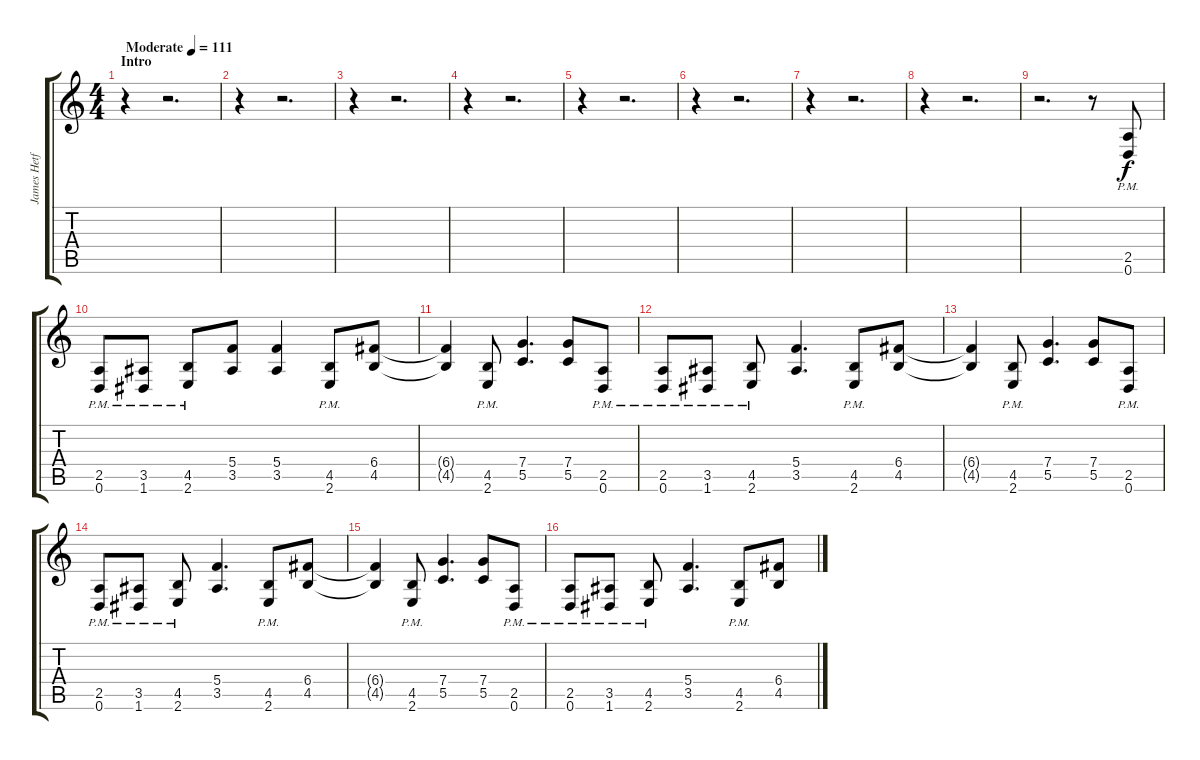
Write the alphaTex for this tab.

\track ("James Hetfield (Rhythm)" "James Hetf") {instrument distortionguitar}
\staff {score tabs}
\tuning (D4 A3 F3 C3 G2 D2) {hide}
\ts (4 4)
\section ("" "Intro")
\tempo (111 "Moderate")
\clef g2
\ks c
r.4{dy f instrument distortionguitar} r.2{d} |
r.4 r.2{d} |
r.4 r.2{d} |
r.4 r.2{d} |
r.4 r.2{d} |
r.4 r.2{d} |
r.4 r.2{d} |
r.4 r.2{d} |
r.2{d} r.8 (2.5{pm} 0.6{pm}).8 |
(2.5{pm} 0.6{pm}).8 (3.5{pm} 1.6{pm}).8 (4.5{pm} 2.6{pm}).8 (5.4 3.5).8 (5.4 3.5).4 (4.5{pm} 2.6{pm}).8 (6.4 4.5).8 |
(6.4{t} 4.5{t}).4 (4.5{pm} 2.6{pm}).8 (7.4 5.5).4{d} (7.4 5.5).8 (2.5{pm} 0.6{pm}).8 |
(2.5{pm} 0.6{pm}).8 (3.5{pm} 1.6{pm}).8 (4.5{pm} 2.6{pm}).8 (5.4 3.5).4{d} (4.5{pm} 2.6{pm}).8 (6.4 4.5).8 |
(6.4{t} 4.5{t}).4 (4.5{pm} 2.6{pm}).8 (7.4 5.5).4{d} (7.4 5.5).8 (2.5{pm} 0.6{pm}).8 |
(2.5{pm} 0.6{pm}).8 (3.5{pm} 1.6{pm}).8 (4.5{pm} 2.6{pm}).8 (5.4 3.5).4{d} (4.5{pm} 2.6{pm}).8 (6.4 4.5).8 |
(6.4{t} 4.5{t}).4 (4.5{pm} 2.6{pm}).8 (7.4 5.5).4{d} (7.4 5.5).8 (2.5{pm} 0.6{pm}).8 |
(2.5{pm} 0.6{pm}).8 (3.5{pm} 1.6{pm}).8 (4.5{pm} 2.6{pm}).8 (5.4 3.5).4{d} (4.5{pm} 2.6{pm}).8 (6.4 4.5).8
